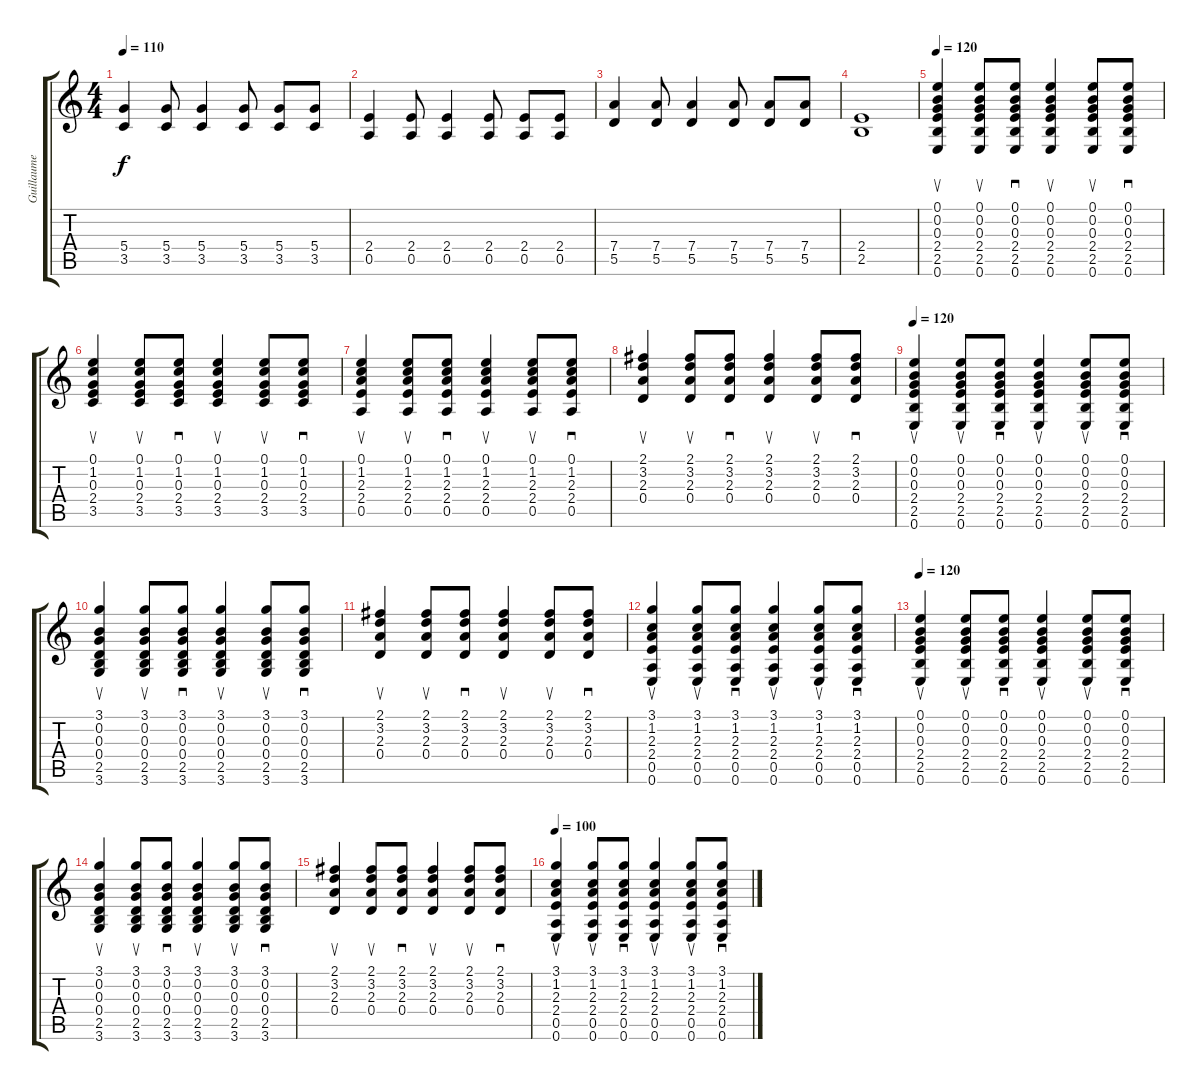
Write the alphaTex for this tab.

\track ("Guillaume Pical" "Guillaume ") {instrument acousticguitarnylon}
\staff {score tabs}
\tuning (E4 B3 G3 D3 A2 E2) {hide}
\ts (4 4)
\tempo 110
\clef g2
\ks c
(5.4 3.5).4{dy f} (5.4 3.5).8 (5.4 3.5).4 (5.4 3.5).8 (5.4 3.5).8 (5.4 3.5).8 |
(2.4 0.5).4 (2.4 0.5).8 (2.4 0.5).4 (2.4 0.5).8 (2.4 0.5).8 (2.4 0.5).8 |
(7.4 5.5).4 (7.4 5.5).8 (7.4 5.5).4 (7.4 5.5).8 (7.4 5.5).8 (7.4 5.5).8 |
(2.4 2.5).1 |
\tempo 120
(0.1 0.2 0.3 2.4 2.5 0.6).4{su volume 8 instrument acousticguitarnylon} (0.1 0.2 0.3 2.4 2.5 0.6).8{su} (0.1 0.2 0.3 2.4 2.5 0.6).8{sd} (0.1 0.2 0.3 2.4 2.5 0.6).4{su} (0.1 0.2 0.3 2.4 2.5 0.6).8{su} (0.1 0.2 0.3 2.4 2.5 0.6).8{sd} |
(0.1 1.2 0.3 2.4 3.5).4{su} (0.1 1.2 0.3 2.4 3.5).8{su} (0.1 1.2 0.3 2.4 3.5).8{sd} (0.1 1.2 0.3 2.4 3.5).4{su} (0.1 1.2 0.3 2.4 3.5).8{su} (0.1 1.2 0.3 2.4 3.5).8{sd} |
(0.1 1.2 2.3 2.4 0.5).4{su} (0.1 1.2 2.3 2.4 0.5).8{su} (0.1 1.2 2.3 2.4 0.5).8{sd} (0.1 1.2 2.3 2.4 0.5).4{su} (0.1 1.2 2.3 2.4 0.5).8{su} (0.1 1.2 2.3 2.4 0.5).8{sd} |
(2.1 3.2 2.3 0.4).4{su} (2.1 3.2 2.3 0.4).8{su} (2.1 3.2 2.3 0.4).8{sd} (2.1 3.2 2.3 0.4).4{su} (2.1 3.2 2.3 0.4).8{su} (2.1 3.2 2.3 0.4).8{sd} |
\tempo 120
(0.1 0.2 0.3 2.4 2.5 0.6).4{su volume 8} (0.1 0.2 0.3 2.4 2.5 0.6).8{su} (0.1 0.2 0.3 2.4 2.5 0.6).8{sd} (0.1 0.2 0.3 2.4 2.5 0.6).4{su} (0.1 0.2 0.3 2.4 2.5 0.6).8{su} (0.1 0.2 0.3 2.4 2.5 0.6).8{sd} |
(3.1 0.2 0.3 0.4 2.5 3.6).4{su} (3.1 0.2 0.3 0.4 2.5 3.6).8{su} (3.1 0.2 0.3 0.4 2.5 3.6).8{sd} (3.1 0.2 0.3 0.4 2.5 3.6).4{su} (3.1 0.2 0.3 0.4 2.5 3.6).8{su} (3.1 0.2 0.3 0.4 2.5 3.6).8{sd} |
(2.1 3.2 2.3 0.4).4{su} (2.1 3.2 2.3 0.4).8{su} (2.1 3.2 2.3 0.4).8{sd} (2.1 3.2 2.3 0.4).4{su} (2.1 3.2 2.3 0.4).8{su} (2.1 3.2 2.3 0.4).8{sd} |
(3.1 1.2 2.3 2.4 0.5 0.6).4{su} (3.1 1.2 2.3 2.4 0.5 0.6).8{su} (3.1 1.2 2.3 2.4 0.5 0.6).8{sd} (3.1 1.2 2.3 2.4 0.5 0.6).4{su} (3.1 1.2 2.3 2.4 0.5 0.6).8{su} (3.1 1.2 2.3 2.4 0.5 0.6).8{sd} |
\tempo 120
(0.1 0.2 0.3 2.4 2.5 0.6).4{su volume 8} (0.1 0.2 0.3 2.4 2.5 0.6).8{su} (0.1 0.2 0.3 2.4 2.5 0.6).8{sd} (0.1 0.2 0.3 2.4 2.5 0.6).4{su} (0.1 0.2 0.3 2.4 2.5 0.6).8{su} (0.1 0.2 0.3 2.4 2.5 0.6).8{sd} |
(3.1 0.2 0.3 0.4 2.5 3.6).4{su} (3.1 0.2 0.3 0.4 2.5 3.6).8{su} (3.1 0.2 0.3 0.4 2.5 3.6).8{sd} (3.1 0.2 0.3 0.4 2.5 3.6).4{su} (3.1 0.2 0.3 0.4 2.5 3.6).8{su} (3.1 0.2 0.3 0.4 2.5 3.6).8{sd} |
(2.1 3.2 2.3 0.4).4{su} (2.1 3.2 2.3 0.4).8{su} (2.1 3.2 2.3 0.4).8{sd} (2.1 3.2 2.3 0.4).4{su} (2.1 3.2 2.3 0.4).8{su} (2.1 3.2 2.3 0.4).8{sd} |
\tempo 100
(3.1 1.2 2.3 2.4 0.5 0.6).4{su} (3.1 1.2 2.3 2.4 0.5 0.6).8{su} (3.1 1.2 2.3 2.4 0.5 0.6).8{sd} (3.1 1.2 2.3 2.4 0.5 0.6).4{su} (3.1 1.2 2.3 2.4 0.5 0.6).8{su} (3.1 1.2 2.3 2.4 0.5 0.6).8{sd}
